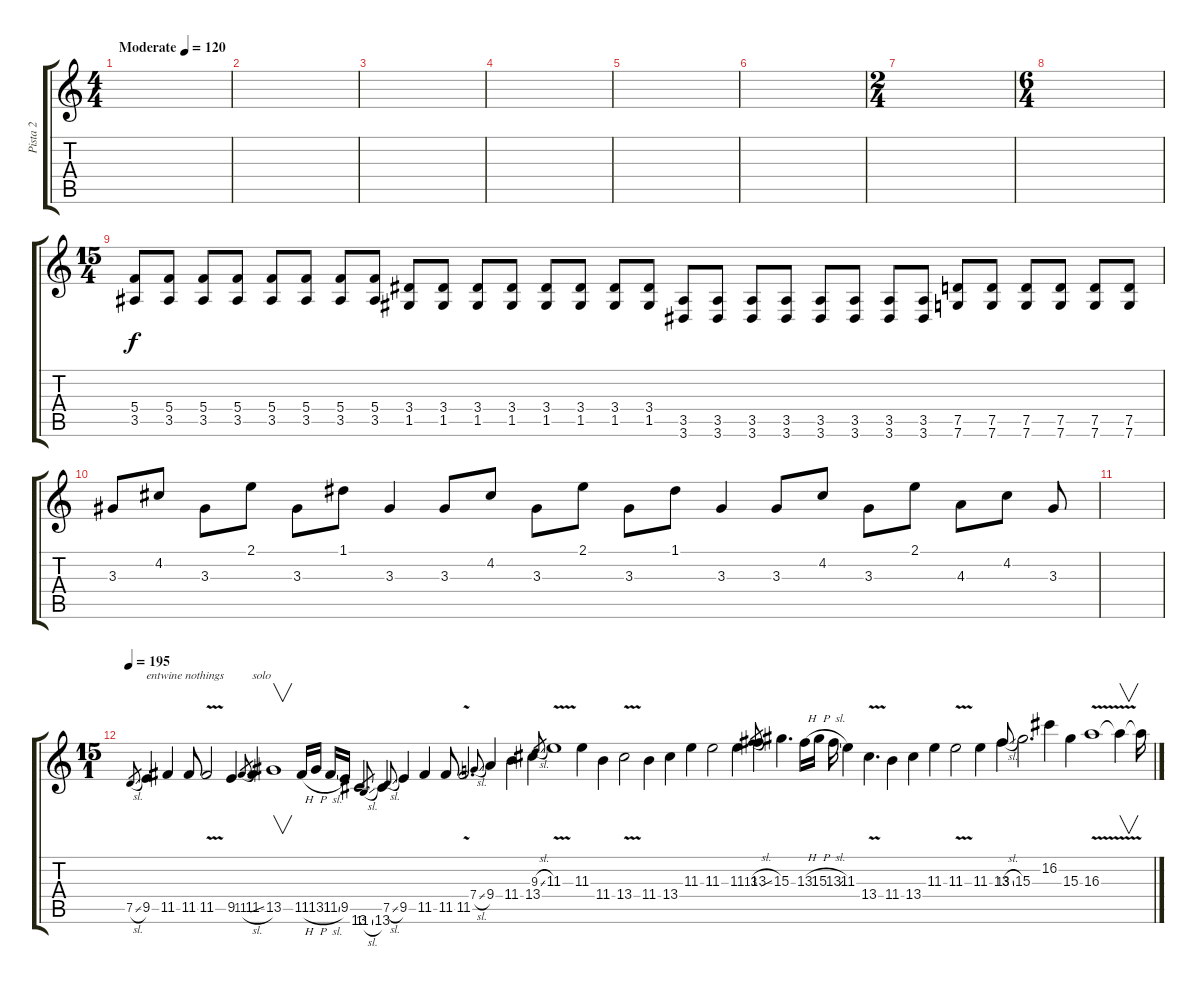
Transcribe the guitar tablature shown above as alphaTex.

\track ("Pista 2" "Pista 2") {instrument distortionguitar}
\staff {score tabs}
\tuning (D4 A3 F3 C3 G2 C2) {hide}
\ts (4 4)
\tempo (120 "Moderate")
\clef g2
\ks c
|
|
|
|
|
|
\ts (2 4)
|
\ts (6 4)
|
\ts (15 4)
(5.4 3.5).8 (5.4 3.5).8 (5.4 3.5).8 (5.4 3.5).8 (5.4 3.5).8 (5.4 3.5).8 (5.4 3.5).8 (5.4 3.5).8 (3.4 1.5).8 (3.4 1.5).8 (3.4 1.5).8 (3.4 1.5).8 (3.4 1.5).8 (3.4 1.5).8 (3.4 1.5).8 (3.4 1.5).8 (3.5 3.6).8 (3.5 3.6).8 (3.5 3.6).8 (3.5 3.6).8 (3.5 3.6).8 (3.5 3.6).8 (3.5 3.6).8 (3.5 3.6).8 (7.5 7.6).8 (7.5 7.6).8 (7.5 7.6).8 (7.5 7.6).8 (7.5 7.6).8 (7.5 7.6).8 |
3.3.8{instrument electricguitarclean} 4.2.8 3.3.8 2.1.8 3.3.8 1.1.8 3.3.4 3.3.8 4.2.8 3.3.8 2.1.8 3.3.8 1.1.8 3.3.4 3.3.8 4.2.8 3.3.8 2.1.8 4.3.8 4.2.8 3.3.8 |
|
\ts (15 1)
\tempo 195
7.5{sl}.8{gr} 9.5.4{txt "entwine nothings" instrument distortionguitar} 11.5.4 11.5.8 11.5{v}.2 9.5.4 11.5.4{txt "solo"} 11.5{sl}.8{gr} 13.5.1{v} 11.5{h}.16 13.5{h}.16 11.5{sl}.16 9.5.16 13.6.4{d} 11.6{sl}.8{gr} 13.6.4 7.5{sl}.8{gr onbeat} 9.5.4 11.5.4 11.5.8 11.5{v}.2{d} 7.4{sl}.8{gr onbeat} 9.4.4 11.4.4 13.4.4 9.3{sl}.8{gr} 11.3{v}.1 11.3.4 11.4.4 13.4{v}.2 11.4.4 13.4.4 11.3.4 11.3.2 11.3.4 13.3.4{d} 13.3{sl}.8{gr} 15.3.4{d} 13.3{h}.16 15.3{h}.16 13.3{sl}.16 11.3.4 13.4{v}.4{d} 11.4.4 13.4.4 11.3.4 11.3{v}.2 11.3.4 13.3.4 13.3{sl}.8{gr onbeat} 15.3.2{d} 16.2.4 15.3.4 16.3{v}.1 16.3{t}.4{v} 16.3{t}.16
